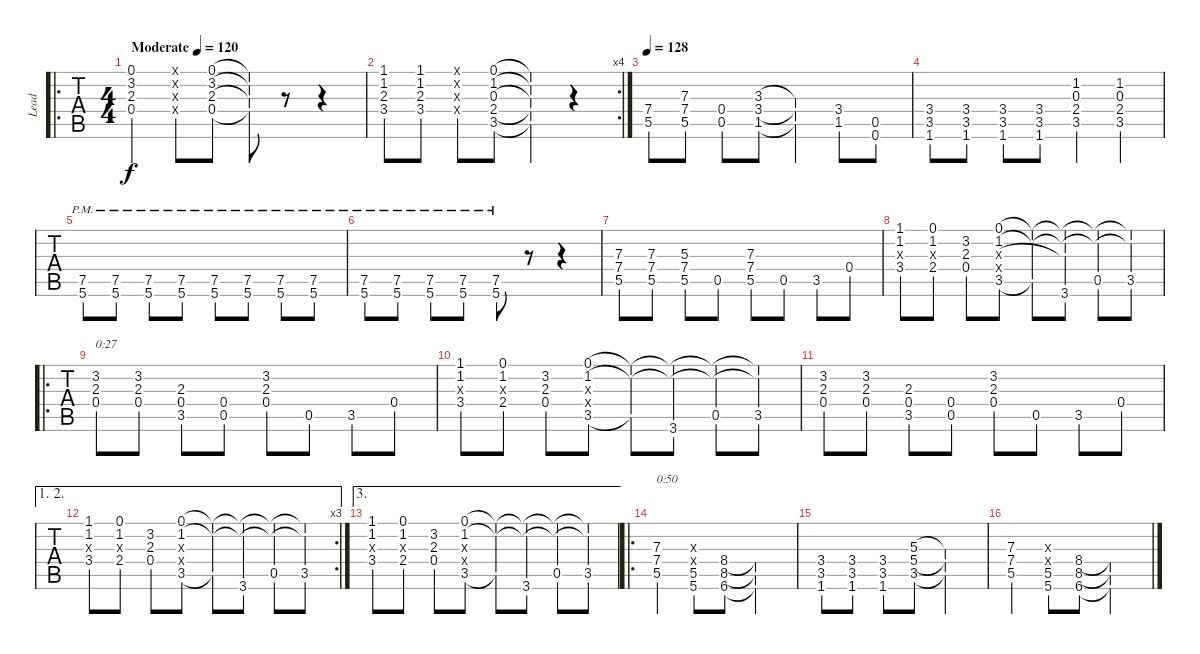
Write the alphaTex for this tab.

\track ("Lead" "Lead") {instrument overdrivenguitar}
\staff {tabs}
\tuning (E4 B3 G3 D3 A2 E2) {hide}
\ro
\ts (4 4)
\tempo (120 "Moderate")
\clef g2
\ks c
(0.1 3.2 2.3 0.4).4{dy f instrument overdrivenguitar} (0.1{x} 0.2{x} 0.3{x} 0.4{x}).8 (0.1 3.2 2.3 0.4).8 (0.1{t} 3.2{t} 2.3{t} 0.4{t}).8 r.8 r.4 |
\rc 4
(1.1 1.2 2.3 3.4).8 (1.1 1.2 2.3 3.4).8 (1.1{x} 1.2{x} 2.3{x} 3.4{x}).8 (0.1 1.2 0.3 2.4 3.5).8 (0.1{t} 1.2{t} 0.3{t} 2.4{t} 3.5{t}).4 r.4 |
\tempo 128
(7.4 5.5).8 (7.3 7.4 5.5).8 (0.4 0.5).8 (3.3 3.4 1.5).8 (3.3{t} 3.4{t} 1.5{t}).4 (3.4 1.5).8 (0.5 0.6).8 |
(3.4 3.5 1.6).8 (3.4 3.5 1.6).8 (3.4 3.5 1.6).8 (3.4 3.5 1.6).8 (1.2 0.3 2.4 3.5).4 (1.2 0.3 2.4 3.5).4 |
(7.5{pm} 5.6{pm}).8 (7.5{pm} 5.6{pm}).8 (7.5{pm} 5.6{pm}).8 (7.5{pm} 5.6{pm}).8 (7.5{pm} 5.6{pm}).8 (7.5{pm} 5.6{pm}).8 (7.5{pm} 5.6{pm}).8 (7.5{pm} 5.6{pm}).8 |
(7.5{pm} 5.6{pm}).8 (7.5{pm} 5.6{pm}).8 (7.5{pm} 5.6{pm}).8 (7.5{pm} 5.6{pm}).8 (7.5{pm} 5.6{pm}).8 r.8 r.4 |
(7.3 7.4 5.5).8 (7.3 7.4 5.5).8 (5.3 7.4 5.5).8 0.5.8 (7.3 7.4 5.5).8 0.5.8 3.5.8 0.4.8 |
(1.1 1.2 0.3{x} 3.4).8 (0.1 1.2 0.3{x} 2.4).8 (3.2 2.3 0.4).8 (0.1 1.2 0.3{x} 3.4{x} 3.5).8 (0.1{t} 1.2{t} 3.5{t}).8 (0.1{t} 1.2{t} 0.3{t} 3.6).8 (0.1{t} 1.2{t} 0.5).8 (0.1{t} 1.2{t} 3.5).8 |
\ro
(3.2 2.3 0.4).8{txt "0:27"} (3.2 2.3 0.4).8 (2.3 0.4 3.5).8 (0.4 0.5).8 (3.2 2.3 0.4).8 0.5.8 3.5.8 0.4.8 |
(1.1 1.2 0.3{x} 3.4).8 (0.1 1.2 0.3{x} 2.4).8 (3.2 2.3 0.4).8 (0.1 1.2 0.3{x} 0.4{x} 3.5).8 (0.1{t} 1.2{t} 3.5{t}).8 (0.1{t} 1.2{t} 3.6).8 (0.1{t} 1.2{t} 0.5).8 (0.1{t} 1.2{t} 3.5).8 |
(3.2 2.3 0.4).8 (3.2 2.3 0.4).8 (2.3 0.4 3.5).8 (0.4 0.5).8 (3.2 2.3 0.4).8 0.5.8 3.5.8 0.4.8 |
\ae (1 2)
\rc 3
(1.1 1.2 0.3{x} 3.4).8 (0.1 1.2 0.3{x} 2.4).8 (3.2 2.3 0.4).8 (0.1 1.2 0.3{x} 0.4{x} 3.5).8 (0.1{t} 1.2{t} 3.5{t}).8 (0.1{t} 1.2{t} 3.6).8 (0.1{t} 1.2{t} 0.5).8 (0.1{t} 1.2{t} 3.5).8 |
\ae 3
(1.1 1.2 0.3{x} 3.4).8 (0.1 1.2 0.3{x} 2.4).8 (3.2 2.3 0.4).8 (0.1 1.2 0.3{x} 0.4{x} 3.5).8 (0.1{t} 1.2{t} 3.5{t}).8 (0.1{t} 1.2{t} 3.6).8 (0.1{t} 1.2{t} 0.5).8 (0.1{t} 1.2{t} 3.5).8 |
\ro
(7.3 7.4 5.5).4{txt "0:50"} (0.3{x} 0.4{x} 5.5 5.6).8 (8.4 8.5 6.6).8 (8.4{t} 8.5{t} 6.6{t}).2 |
(3.4 3.5 1.6).8 (3.4 3.5 1.6).8 (3.4 3.5 1.6).8 (5.3 5.4 3.5).8 (5.3{t} 5.4{t} 3.5{t}).2 |
(7.3 7.4 5.5).4 (0.3{x} 0.4{x} 5.5 5.6).8 (8.4 8.5 6.6).8 (8.4{t} 8.5{t} 6.6{t}).2
